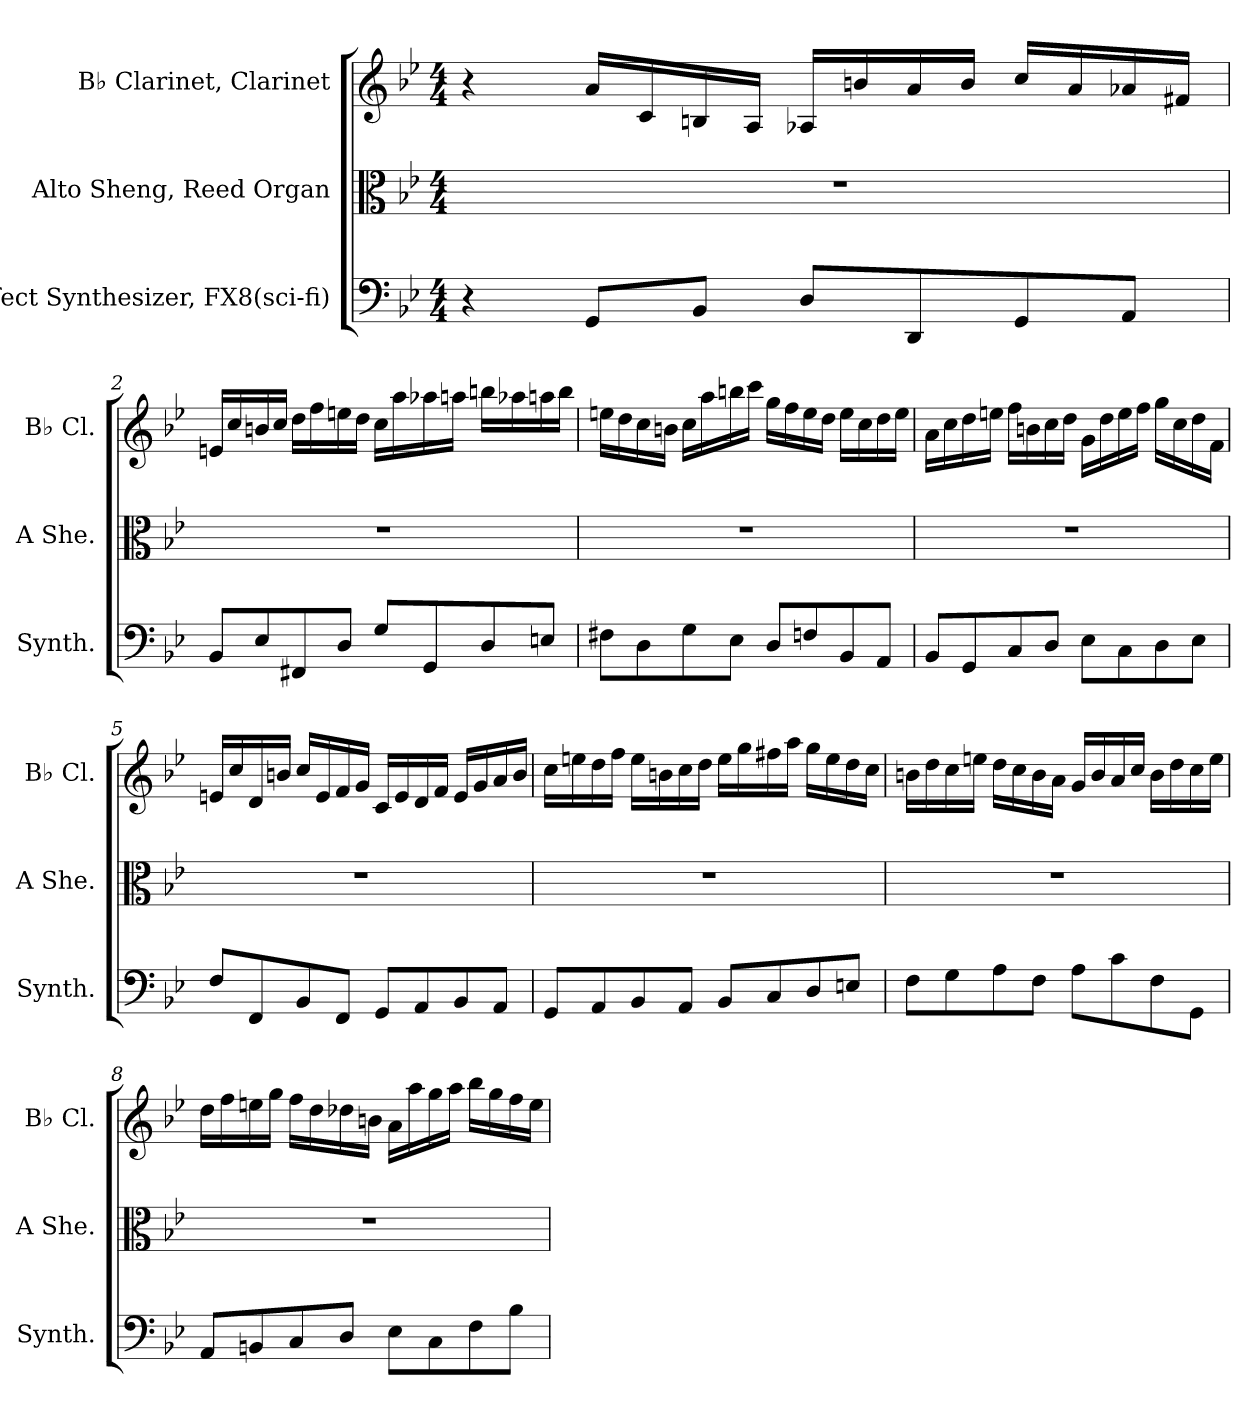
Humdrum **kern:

**kern	**kern	**kern
*part3	*part2	*part1
*staff3	*staff2	*staff1
*I"Effect Synthesizer, FX8(sci-fi)	*I"Alto Sheng, Reed Organ	*I"B♭ Clarinet, Clarinet
*I'Synth.	*I'A She.	*I'B♭ Cl.
*clefF4	*clefC3	*clefG2
*	*	*ITrd1c2
*k[b-e-]	*k[b-e-]	*k[b-e-a-d-]
*M4/4	*M4/4	*M4/4
*MM80	*MM80	*MM80
=1	=1	=1
4r	1r	4r
8GG/L	.	16g/LL
.	.	16B-/
8BB-/J	.	16An/
.	.	16G/JJ
8D/L	.	16G-X/LL
.	.	16an/
8DD/	.	16g/
.	.	16a/JJ
8GG/	.	16b-/LL
.	.	16g/
8AA/J	.	16g-X/
.	.	16en/JJ
!!LO:LB:g=z
=2	=2	=2
8BB-/L	1r	16dn/LL
.	.	16b-/
8E-/	.	16an/
.	.	16b-/JJ
8FF#X/	.	16cc\LL
.	.	16ee-\
8D/J	.	16ddn\
.	.	16cc\JJ
8G/L	.	16b-\LL
.	.	16gg\
8GG/	.	16gg-X\
.	.	16ggn\JJ
8D/	.	16aan\LL
.	.	16gg-X\
8En/J	.	16ggn\
.	.	16aa\JJ
=3	=3	=3
8F#X\L	1r	16ddn\LL
.	.	16cc\
8D\	.	16b-\
.	.	16an\JJ
8G\	.	16b-\LL
.	.	16gg\
8E-\J	.	16aan\
.	.	16bb-\JJ
8D/L	.	16ff\LL
.	.	16ee-\
8Fn/	.	16dd\
.	.	16cc\JJ
8BB-/	.	16dd\LL
.	.	16b-\
8AA/J	.	16cc\
.	.	16dd\JJ
!!LO:LB:g=z
=4	=4	=4
8BB-/L	1r	16g\LL
.	.	16b-\
8GG/	.	16cc\
.	.	16ddn\JJ
8C/	.	16ee-\LL
.	.	16an\
8D/J	.	16b-\
.	.	16cc\JJ
8E-\L	.	16f\LL
.	.	16cc\
8C\	.	16dd\
.	.	16ee-\JJ
8D\	.	16ff\LL
.	.	16b-\
8E-\J	.	16cc\
.	.	16e-\JJ
=5	=5	=5
8F/L	1r	16dn/LL
.	.	16b-/
8FF/	.	16c/
.	.	16an/JJ
8BB-/	.	16b-/LL
.	.	16d/
8FF/J	.	16e-/
.	.	16f/JJ
8GG/L	.	16B-/LL
.	.	16d/
8AA/	.	16c/
.	.	16e-/JJ
8BB-/	.	16d/LL
.	.	16f/
8AA/J	.	16g/
.	.	16a/JJ
!!LO:LB:g=z
=6	=6	=6
8GG/L	1r	16b-\LL
.	.	16ddn\
8AA/	.	16cc\
.	.	16ee-\JJ
8BB-/	.	16dd\LL
.	.	16an\
8AA/J	.	16b-\
.	.	16cc\JJ
8BB-/L	.	16dd\LL
.	.	16ff\
8C/	.	16een\
.	.	16gg\JJ
8D/	.	16ff\LL
.	.	16dd\
8En/J	.	16cc\
.	.	16b-\JJ
=7	=7	=7
8F\L	1r	16an\LL
.	.	16cc\
8G\	.	16b-\
.	.	16ddn\JJ
8A\	.	16cc\LL
.	.	16b-\
8F\J	.	16a\
.	.	16g\JJ
8A\L	.	16f/LL
.	.	16a/
8c\	.	16g/
.	.	16b-/JJ
8F\	.	16a\LL
.	.	16cc\
8GG\J	.	16b-\
.	.	16dd\JJ
!!LO:PB:g=z
=8	=8	=8
8AA/L	1r	16cc\LL
.	.	16ee-\
8BBn/	.	16ddn\
.	.	16ff\JJ
8C/	.	16ee-\LL
.	.	16cc\
8D/J	.	16cc-X\
.	.	16an\JJ
8E-\L	.	16g\LL
.	.	16gg\
8C\	.	16ff\
.	.	16gg\JJ
8F\	.	16aa-\LL
.	.	16ff\
8B-\J	.	16ee-\
.	.	16dd\JJ
=	=	=
*-	*-	*-
